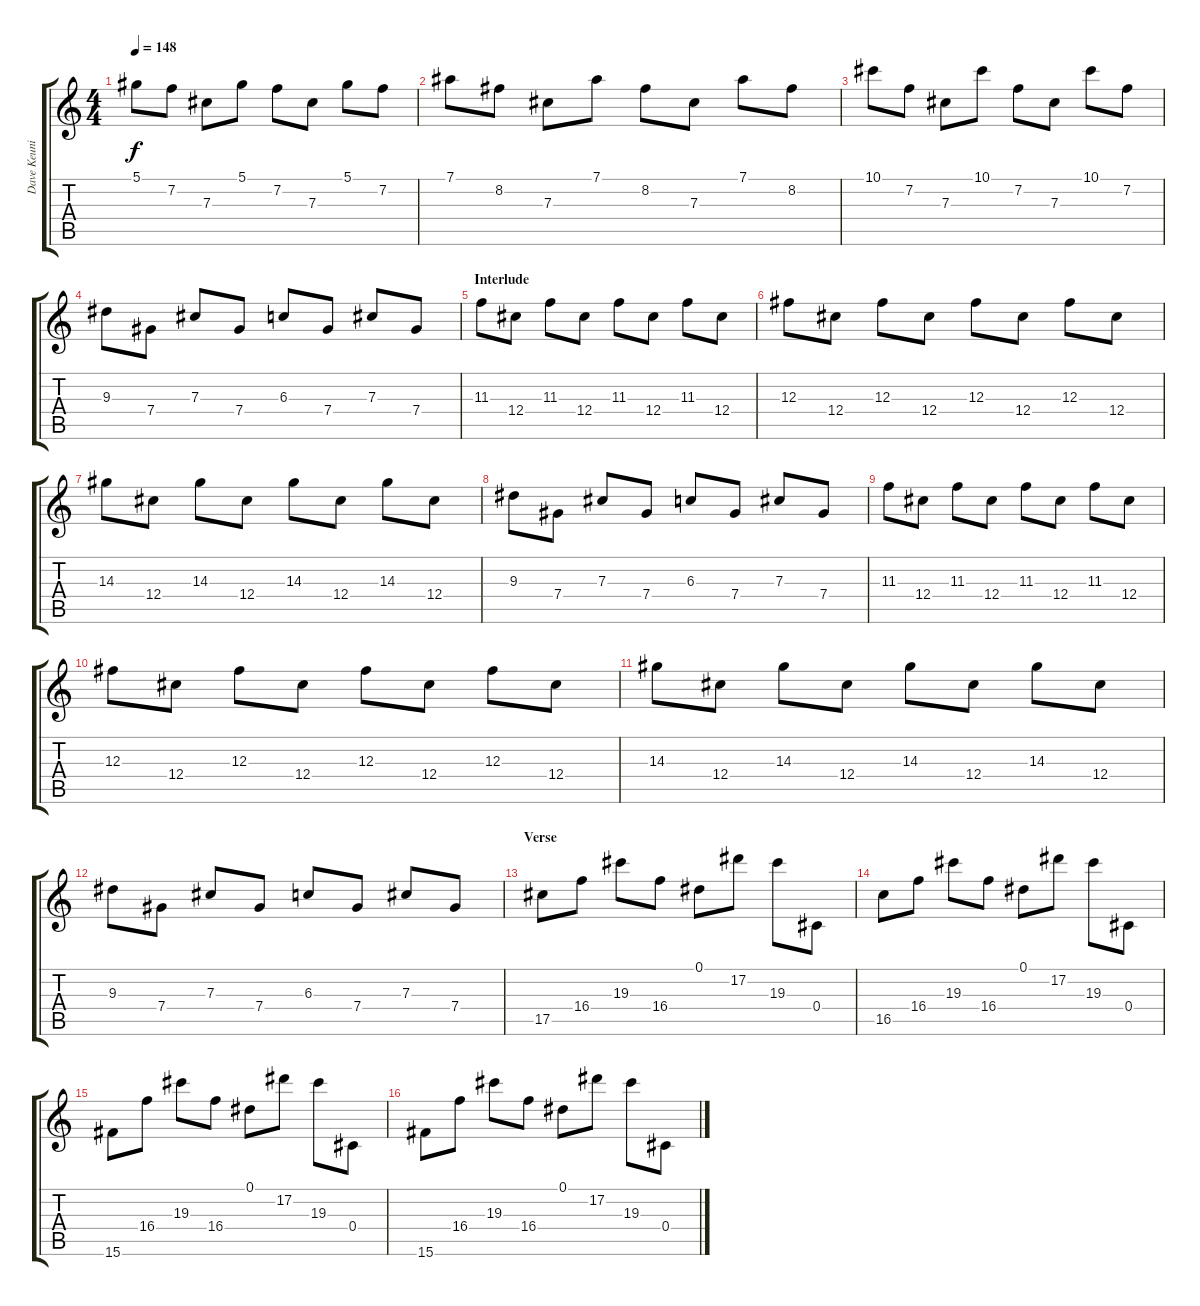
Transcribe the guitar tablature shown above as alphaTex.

\track ("Dave Keuning - Lead Guitar (Right)" "Dave Keuni") {instrument overdrivenguitar}
\staff {score tabs}
\tuning (Eb4 Bb3 Gb3 Db3 Ab2 Eb2) {hide}
\ts (4 4)
\tempo 148
\clef g2
\ks c
5.1.8{dy f} 7.2.8 7.3.8 5.1.8 7.2.8 7.3.8 5.1.8 7.2.8 |
7.1.8 8.2.8 7.3.8 7.1.8 8.2.8 7.3.8 7.1.8 8.2.8 |
10.1.8 7.2.8 7.3.8 10.1.8 7.2.8 7.3.8 10.1.8 7.2.8 |
9.3.8 7.4.8 7.3.8 7.4.8 6.3.8 7.4.8 7.3.8 7.4.8 |
\section ("" "Interlude")
11.3.8 12.4.8 11.3.8 12.4.8 11.3.8 12.4.8 11.3.8 12.4.8 |
12.3.8 12.4.8 12.3.8 12.4.8 12.3.8 12.4.8 12.3.8 12.4.8 |
14.3.8 12.4.8 14.3.8 12.4.8 14.3.8 12.4.8 14.3.8 12.4.8 |
9.3.8 7.4.8 7.3.8 7.4.8 6.3.8 7.4.8 7.3.8 7.4.8 |
11.3.8 12.4.8 11.3.8 12.4.8 11.3.8 12.4.8 11.3.8 12.4.8 |
12.3.8 12.4.8 12.3.8 12.4.8 12.3.8 12.4.8 12.3.8 12.4.8 |
14.3.8 12.4.8 14.3.8 12.4.8 14.3.8 12.4.8 14.3.8 12.4.8 |
9.3.8 7.4.8 7.3.8 7.4.8 6.3.8 7.4.8 7.3.8 7.4.8 |
\section ("" "Verse")
17.5.8 16.4.8 19.3.8 16.4.8 0.1.8 17.2.8 19.3.8 0.4.8 |
16.5.8 16.4.8 19.3.8 16.4.8 0.1.8 17.2.8 19.3.8 0.4.8 |
15.6.8 16.4.8 19.3.8 16.4.8 0.1.8 17.2.8 19.3.8 0.4.8 |
15.6.8 16.4.8 19.3.8 16.4.8 0.1.8 17.2.8 19.3.8 0.4.8
